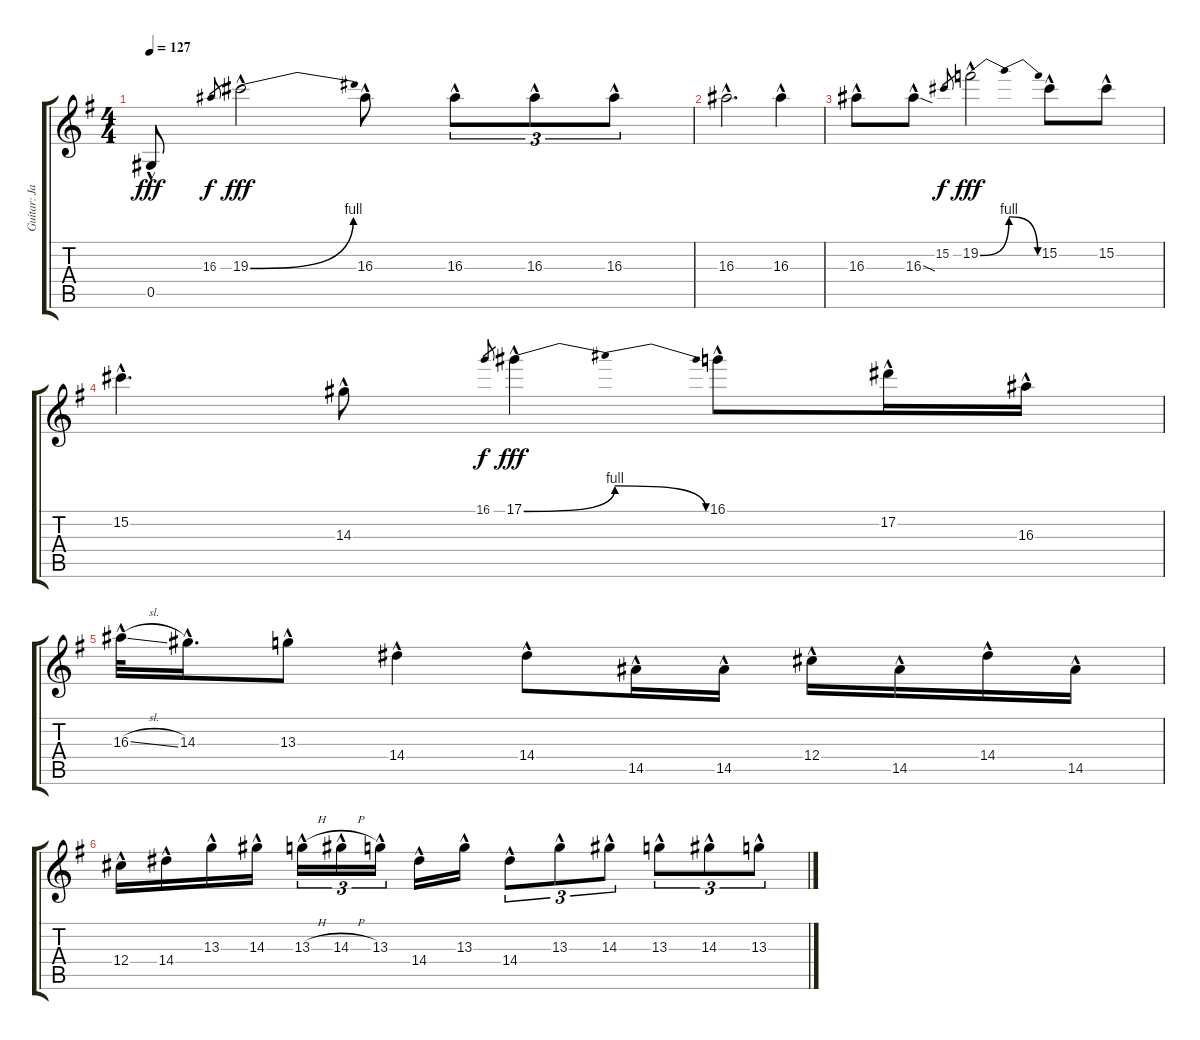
\track ("Guitar: Jake I" "Guitar: Ja") {instrument overdrivenguitar}
\staff {score tabs}
\tuning (Eb4 Bb3 Gb3 Db3 Ab2 Eb2) {hide}
\ts (4 4)
\tempo 127
\clef g2
\ks g
0.5{hac}.8{dy fff} 16.3.8{gr dy f} 19.3{be (bend 0 0 60 4) hac}.2{dy fff} 16.3{hac}.8 16.3{hac}.8{tu (3 2)} 16.3{hac}.8{tu (3 2)} 16.3{hac}.8{tu (3 2)} |
16.3{hac}.2{d} 16.3{hac}.4 |
16.3{hac}.8{volume 0} 16.3{sod hac}.8 15.2.8{gr dy f} 19.2{be (bendrelease 0 0 30 4 30 4 60 0) hac}.2{dy fff} 15.2{hac}.8 15.2{hac}.8 |
15.2{hac}.4{d} 14.3{hac}.8 16.1.8{gr dy f} 17.1{be (bendrelease 0 0 30 4 30 4 60 0) hac}.4{dy fff} 16.1{hac}.8 17.2{hac}.16 16.3{hac}.16 |
16.3{sl hac}.32 14.3{hac}.16{d} 13.3{hac}.8 14.4{hac}.4 14.4{hac}.8 14.5{hac}.16 14.5{hac}.16 12.4{hac}.16 14.5{hac}.16 14.4{hac}.16 14.5{hac}.16 |
12.4{hac}.16 14.4{hac}.16 13.3{hac}.16 14.3{hac}.16 13.3{h hac}.16{tu (3 2)} 14.3{h hac}.16{tu (3 2)} 13.3{hac}.16{tu (3 2) beam splitsecondary} 14.4{hac}.16 13.3{hac}.16 14.4{hac}.8{tu (3 2)} 13.3{hac}.8{tu (3 2)} 14.3{hac}.8{tu (3 2)} 13.3{hac}.8{tu (3 2)} 14.3{hac}.8{tu (3 2)} 13.3{hac}.8{tu (3 2)}
